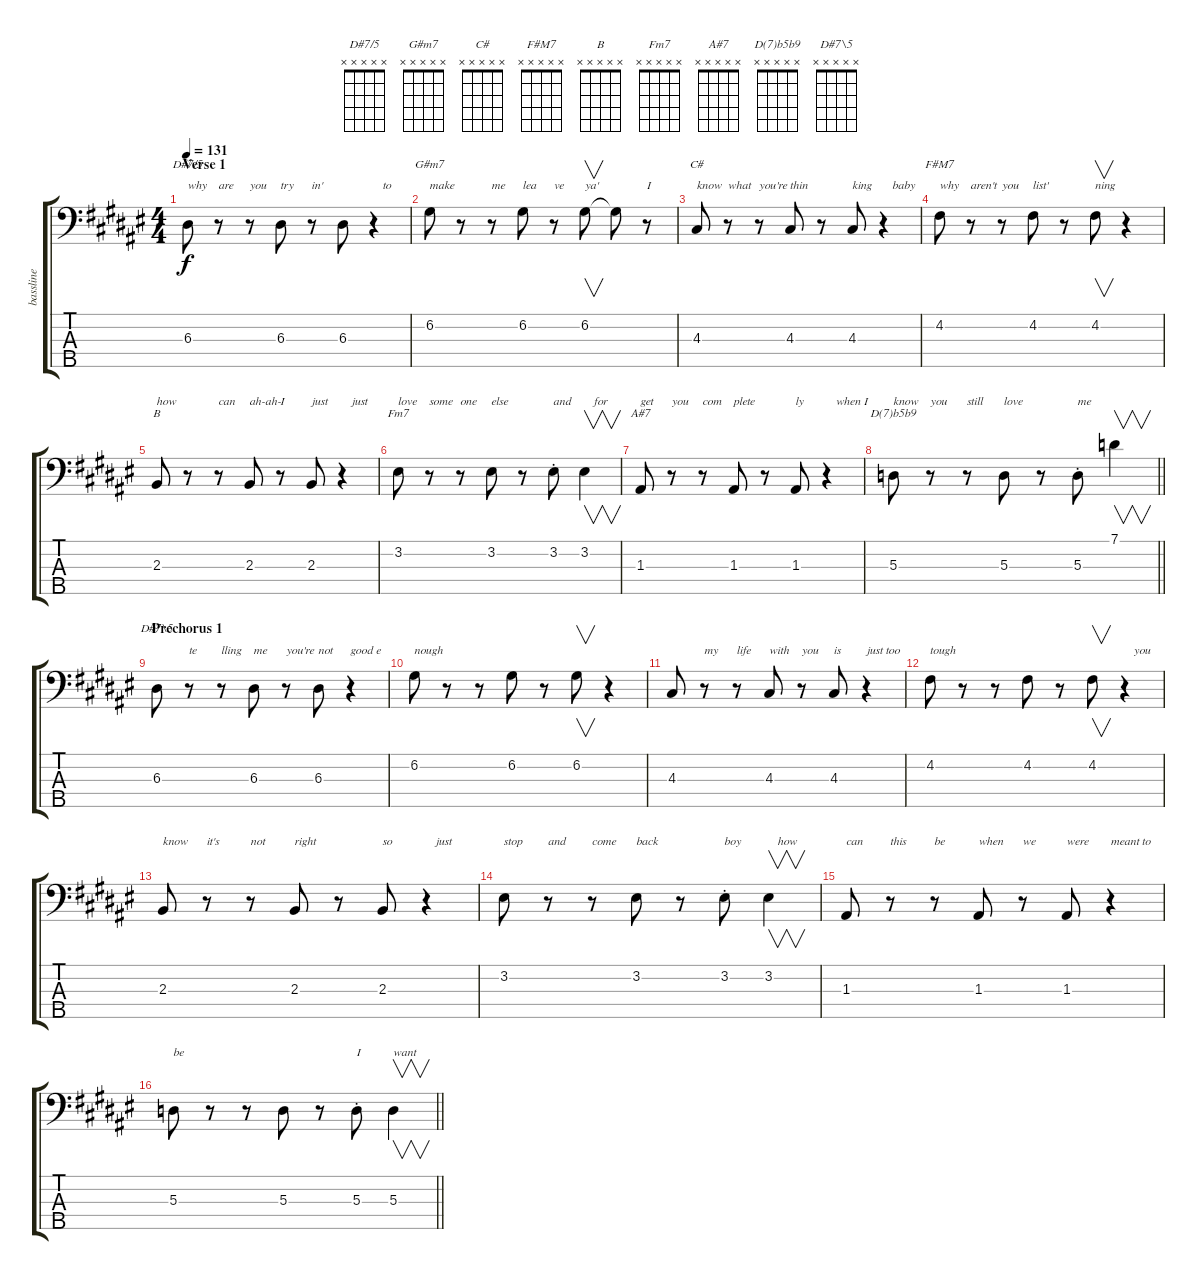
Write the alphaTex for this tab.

\track ("bassline" "bassline") {instrument electricbassfinger}
\staff {score tabs}
\tuning (G2 D2 A1 E1 B0) {hide}
\chord ("D#7/5" x x x x x)
\chord ("G#m7" x x x x x)
\chord ("C#" x x x x x)
\chord ("F#M7" x x x x x)
\chord ("B" x x x x x)
\chord ("Fm7" x x x x x)
\chord ("A#7" x x x x x)
\chord ("D(7)b5b9" x x x x x)
\chord ("D#7\\5" x x x x x)
\ts (4 4)
\section ("" "Verse 1")
\tempo 131
\clef f4
\ks f#
6.3.8{ch "D#7/5" txt "why" dy f} r.8{txt "are"} r.8{txt "you"} 6.3.8{txt "try"} r.8{txt "in'"} 6.3.8 r.4{txt "   to"} |
6.2.8{ch "G#m7" txt "make"} r.8 r.8{txt "me"} 6.2.8{txt "lea"} r.8{txt "ve"} 6.2.8{v txt "ya'"} 6.2{t}.8 r.8{txt "I"} |
4.3.8{ch "C#" txt "know"} r.8{txt "what"} r.8{txt "you're"} 4.3.8{txt "thin"} r.8 4.3.8{txt "king"} r.4{txt "   baby"} |
4.2.8{ch "F#M7" txt "why"} r.8{txt "aren't"} r.8{txt "you"} 4.2.8{txt "list'"} r.8 4.2.8{v txt "ning"} r.4 |
2.3.8{ch "B" txt "how"} r.8 r.8{txt "can"} 2.3.8{txt "ah-ah-"} r.8{txt "I"} 2.3.8{txt "just"} r.4{txt "   just"} |
3.2.8{ch "Fm7" txt "love"} r.8{txt "some"} r.8{txt "one"} 3.2.8{txt "else"} r.8 3.2{st}.8{txt "and"} 3.2.4{v txt "   for"} |
1.3.8{ch "A#7" txt "get"} r.8{txt "you"} r.8{txt "com"} 1.3.8{txt "plete"} r.8 1.3.8{txt "ly"} r.4{txt "   when I"} |
\barLineRight lightlight
5.3.8{ch "D(7)b5b9" txt "know"} r.8{txt "you"} r.8{txt "still"} 5.3.8{txt "love"} r.8 5.3{st}.8{txt "me"} 7.1.4{v} |
\section ("" "Prechorus 1")
6.3.8{ch "D#7\\5"} r.8{txt "te"} r.8{txt "lling"} 6.3.8{txt "me"} r.8{txt "you're"} 6.3.8{txt "not"} r.4{txt "good e"} |
6.2.8{txt "nough"} r.8 r.8 6.2.8 r.8 6.2.8{v} r.4 |
4.3.8 r.8{txt "my"} r.8{txt "life"} 4.3.8{txt "with"} r.8{txt "you"} 4.3.8{txt "is"} r.4{txt "just too"} |
4.2.8{txt "tough"} r.8 r.8 4.2.8 r.8 4.2.8{v} r.4{txt "   you"} |
2.3.8{txt "know"} r.8{txt "it's"} r.8{txt "not"} 2.3.8{txt "right"} r.8 2.3.8{txt "so"} r.4{txt "   just"} |
3.2.8{txt "stop"} r.8{txt "and"} r.8{txt "come"} 3.2.8{txt "back"} r.8 3.2{st}.8{txt "boy"} 3.2.4{v txt "   how"} |
1.3.8{txt "can"} r.8{txt "this"} r.8{txt "be"} 1.3.8{txt "when"} r.8{txt "we"} 1.3.8{txt "were"} r.4{txt "meant to"} |
\barLineRight lightlight
5.3.8{txt "be"} r.8 r.8 5.3.8 r.8 5.3{st}.8{txt "I"} 5.3.4{v txt "want"}
